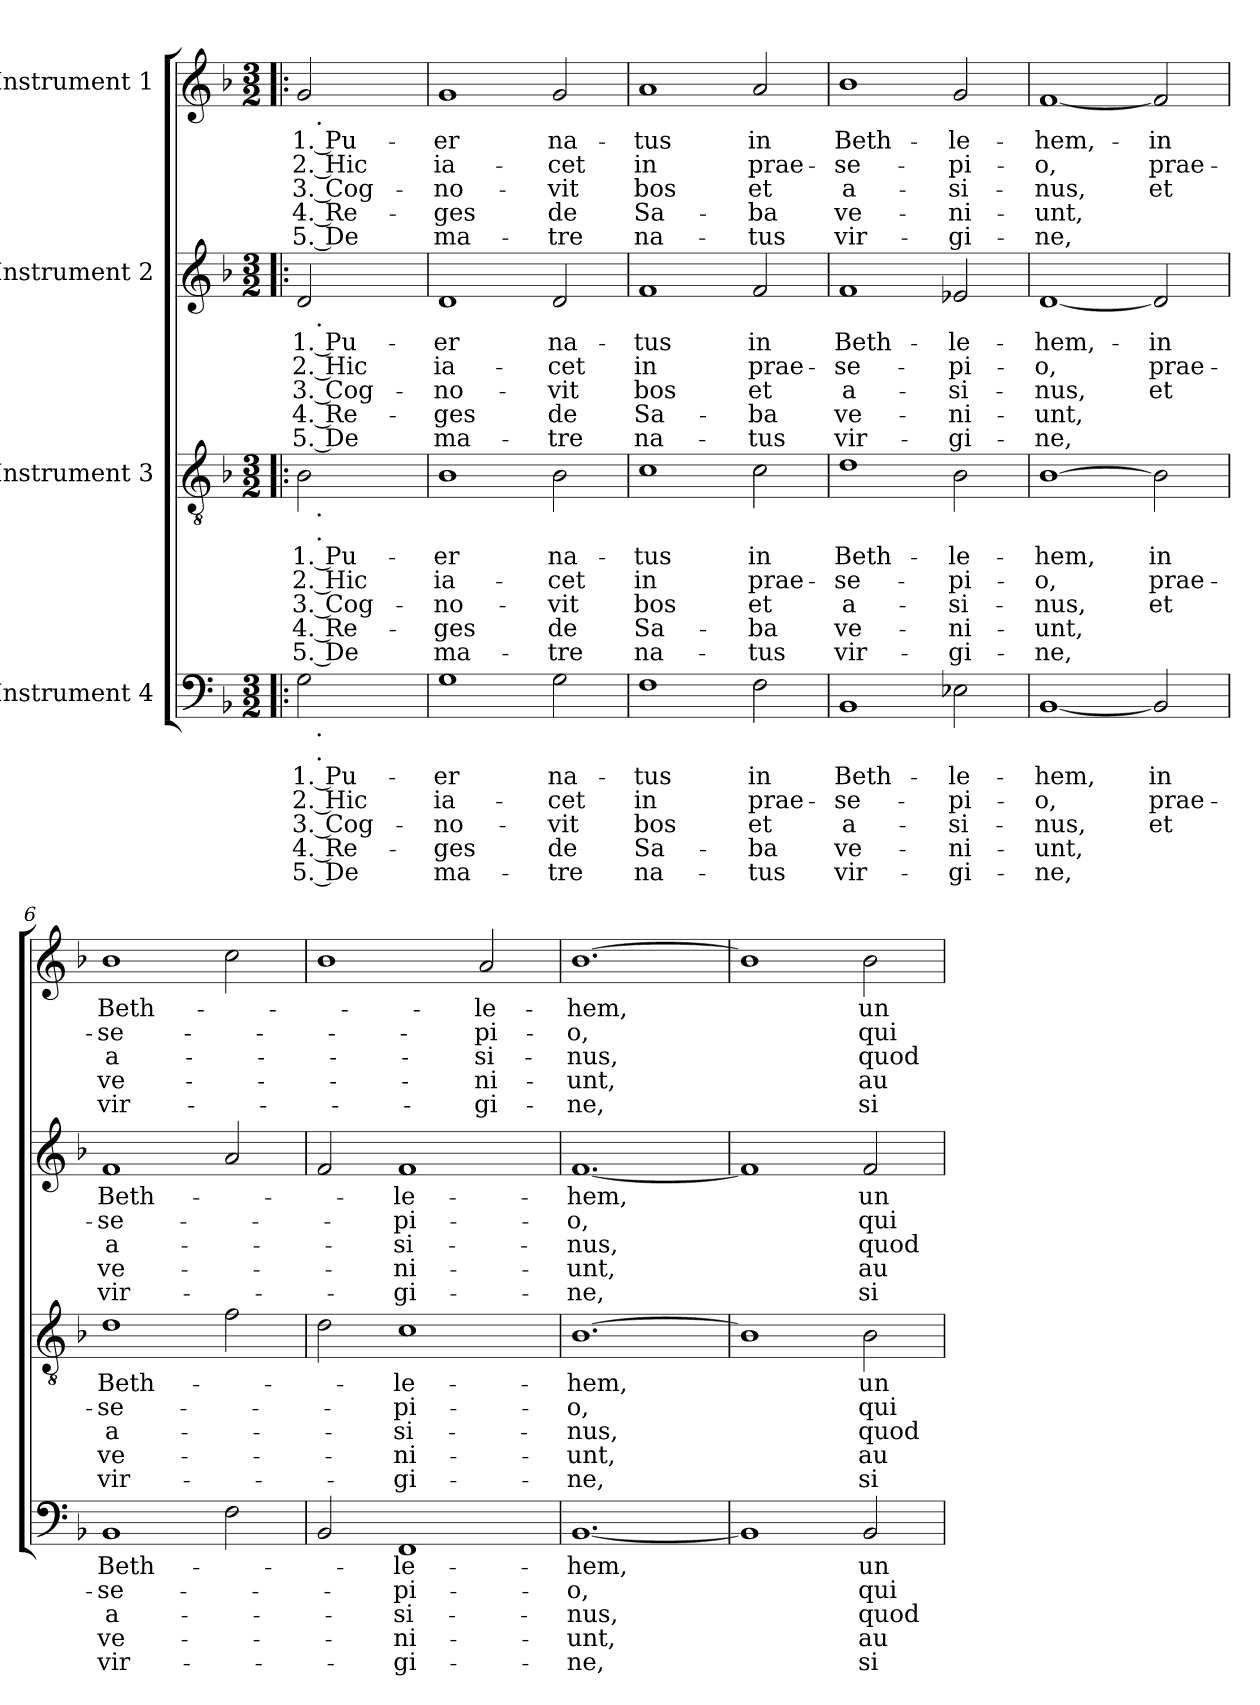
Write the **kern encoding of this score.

**kern	**text	**text	**text	**text	**text	**kern	**text	**text	**text	**text	**text	**kern	**text	**text	**text	**text	**text	**kern	**text	**text	**text	**text	**text
*part4	*part4	*part4	*part4	*part4	*part4	*part3	*part3	*part3	*part3	*part3	*part3	*part2	*part2	*part2	*part2	*part2	*part2	*part1	*part1	*part1	*part1	*part1	*part1
*staff4	*staff4	*staff4	*staff4	*staff4	*staff4	*staff3	*staff3	*staff3	*staff3	*staff3	*staff3	*staff2	*staff2	*staff2	*staff2	*staff2	*staff2	*staff1	*staff1	*staff1	*staff1	*staff1	*staff1
*I"Instrument 4	*	*	*	*	*	*I"Instrument 3	*	*	*	*	*	*I"Instrument 2	*	*	*	*	*	*I"Instrument 1	*	*	*	*	*
!!LO:PB:g=z
*stria5	*	*	*	*	*	*stria5	*	*	*	*	*	*stria5	*	*	*	*	*	*stria5	*	*	*	*	*
*clefF4	*	*	*	*	*	*clefGv2	*	*	*	*	*	*clefG2	*	*	*	*	*	*clefG2	*	*	*	*	*
*k[b-]	*	*	*	*	*	*k[b-]	*	*	*	*	*	*k[b-]	*	*	*	*	*	*k[b-]	*	*	*	*	*
*F:	*	*	*	*	*	*F:	*	*	*	*	*	*F:	*	*	*	*	*	*F:	*	*	*	*	*
*M3/2	*	*	*	*	*	*M3/2	*	*	*	*	*	*M3/2	*	*	*	*	*	*M3/2	*	*	*	*	*
=1!|:	=1!|:	=1!|:	=1!|:	=1!|:	=1!|:	=1!|:	=1!|:	=1!|:	=1!|:	=1!|:	=1!|:	=1!|:	=1!|:	=1!|:	=1!|:	=1!|:	=1!|:	=1!|:	=1!|:	=1!|:	=1!|:	=1!|:	=1!|:
!	!LO:LY:b:rj	!LO:LY:b:rj	!LO:LY:b:rj	!LO:LY:b:rj	!LO:LY:b:rj	!	!LO:LY:b:rj	!LO:LY:b:rj	!LO:LY:b:rj	!LO:LY:b:rj	!LO:LY:b:rj	!	!LO:LY:b:rj	!LO:LY:b:rj	!LO:LY:b:rj	!LO:LY:b:rj	!LO:LY:b:rj	!	!LO:LY:b:rj	!LO:LY:b:rj	!LO:LY:b:rj	!LO:LY:b:rj	!LO:LY:b:rj
*^	*	*	*	*	*	*^	*	*	*	*	*	*^	*	*	*	*	*	*^	*	*	*	*	*
2G\	32.ryy	1. Pu-	-2. Hic	3. Cog-	-4. Re-	-5. De	2B-\	32.ryy	1. Pu-	-2. Hic	3. Cog-	-4. Re-	-5. De	2d/	32.ryy	1. Pu-	-2. Hic	3. Cog-	-4. Re-	-5. De	2g/	32.ryy	1. Pu-	-2. Hic	3. Cog-	-4. Re-	-5. De
!	!	!	!	!	!	!	!	!	!	!	!	!	!	!	!	!	!	!	!	!	!	!LO:TX:b:t=.	!	!	!	!	!
!	!	!	!	!	!	!	!	!	!	!	!	!	!	!	!LO:TX:b:t=.	!	!	!	!	!	!	!	!	!	!	!	!
!	!	!	!	!	!	!	!	!LO:TX:b:t=.	!	!	!	!	!	!	!	!	!	!	!	!	!	!	!	!	!	!	!
!	!	!	!	!	!	!	!	!LO:TX:b:t=.	!	!	!	!	!	!	!	!	!	!	!	!	!	!	!	!	!	!	!
!	!LO:TX:b:t=.	!	!	!	!	!	!	!	!	!	!	!	!	!	!	!	!	!	!	!	!	!	!	!	!	!	!
!	!LO:TX:b:t=.	!	!	!	!	!	!	!	!	!	!	!	!	!	!	!	!	!	!	!	!	!	!	!	!	!	!
.	4ryy	.	.	.	.	.	.	4ryy	.	.	.	.	.	.	4ryy	.	.	.	.	.	.	4ryy	.	.	.	.	.
.	8ryy	.	.	.	.	.	.	8ryy	.	.	.	.	.	.	8ryy	.	.	.	.	.	.	8ryy	.	.	.	.	.
.	16ryy	.	.	.	.	.	.	16ryy	.	.	.	.	.	.	16ryy	.	.	.	.	.	.	16ryy	.	.	.	.	.
.	64ryy	.	.	.	.	.	.	64ryy	.	.	.	.	.	.	64ryy	.	.	.	.	.	.	64ryy	.	.	.	.	.
=2	=2	=2	=2	=2	=2	=2	=2	=2	=2	=2	=2	=2	=2	=2	=2	=2	=2	=2	=2	=2	=2	=2	=2	=2	=2	=2	=2
!	!	!LO:LY:b:cj	!LO:LY:b:cj	!LO:LY:b:cj	!LO:LY:b:cj	!LO:LY:b:cj	!	!	!LO:LY:b:cj	!LO:LY:b:cj	!LO:LY:b:cj	!LO:LY:b:cj	!LO:LY:b:cj	!	!	!LO:LY:b:cj	!LO:LY:b:cj	!LO:LY:b:cj	!LO:LY:b:cj	!LO:LY:b:cj	!	!	!LO:LY:b:cj	!LO:LY:b:cj	!LO:LY:b:cj	!LO:LY:b:cj	!LO:LY:b:cj
*v	*v	*	*	*	*	*	*	*	*	*	*	*	*	*v	*v	*	*	*	*	*	*v	*v	*	*	*	*	*
*	*	*	*	*	*	*v	*v	*	*	*	*	*	*	*	*	*	*	*	*	*	*	*	*	*
1G	er	ia-	-no-	-ges	ma-	1B-	er	ia-	-no-	-ges	ma-	1d	er	ia-	-no-	-ges	ma-	1g	er	ia-	-no-	-ges	ma-
!	!LO:LY:b:cj	!LO:LY:b:cj	!LO:LY:b:cj	!LO:LY:b:cj	!LO:LY:b:cj	!	!LO:LY:b:cj	!LO:LY:b:cj	!LO:LY:b:cj	!LO:LY:b:cj	!LO:LY:b:cj	!	!LO:LY:b:cj	!LO:LY:b:cj	!LO:LY:b:cj	!LO:LY:b:cj	!LO:LY:b:cj	!	!LO:LY:b:cj	!LO:LY:b:cj	!LO:LY:b:cj	!LO:LY:b:cj	!LO:LY:b:cj
2G\	-na-	-cet	vit	de	tre	2B-\	-na-	-cet	vit	de	tre	2d/	-na-	-cet	vit	de	tre	2g/	-na-	-cet	vit	de	tre
=3	=3	=3	=3	=3	=3	=3	=3	=3	=3	=3	=3	=3	=3	=3	=3	=3	=3	=3	=3	=3	=3	=3	=3
!	!LO:LY:b:cj	!LO:LY:b:cj	!LO:LY:b:cj	!LO:LY:b:cj	!LO:LY:b:cj	!	!LO:LY:b:cj	!LO:LY:b:cj	!LO:LY:b:cj	!LO:LY:b:cj	!LO:LY:b:cj	!	!LO:LY:b:cj	!LO:LY:b:cj	!LO:LY:b:cj	!LO:LY:b:cj	!LO:LY:b:cj	!	!LO:LY:b:cj	!LO:LY:b:cj	!LO:LY:b:cj	!LO:LY:b:cj	!LO:LY:b:cj
1F	tus	in	bos	Sa-	-na-	1c	tus	in	bos	Sa-	-na-	1f	tus	in	bos	Sa-	-na-	1a	tus	in	bos	Sa-	-na-
!	!LO:LY:b:cj	!LO:LY:b:cj	!LO:LY:b:cj	!LO:LY:b:cj	!LO:LY:b:cj	!	!LO:LY:b:cj	!LO:LY:b:cj	!LO:LY:b:cj	!LO:LY:b:cj	!LO:LY:b:cj	!	!LO:LY:b:cj	!LO:LY:b:cj	!LO:LY:b:cj	!LO:LY:b:cj	!LO:LY:b:cj	!	!LO:LY:b:cj	!LO:LY:b:cj	!LO:LY:b:cj	!LO:LY:b:cj	!LO:LY:b:cj
2F\	-in	prae-	-et	ba	tus	2c\	-in	prae-	-et	ba	tus	2f/	-in	prae-	-et	ba	tus	2a/	-in	prae-	-et	ba	tus
=4	=4	=4	=4	=4	=4	=4	=4	=4	=4	=4	=4	=4	=4	=4	=4	=4	=4	=4	=4	=4	=4	=4	=4
!	!LO:LY:b:cj	!LO:LY:b:cj	!LO:LY:b:cj	!LO:LY:b:cj	!LO:LY:b:cj	!	!LO:LY:b:cj	!LO:LY:b:cj	!LO:LY:b:cj	!LO:LY:b:cj	!LO:LY:b:cj	!	!LO:LY:b:cj	!LO:LY:b:cj	!LO:LY:b:cj	!LO:LY:b:cj	!LO:LY:b:cj	!	!LO:LY:b:cj	!LO:LY:b:cj	!LO:LY:b:cj	!LO:LY:b:cj	!LO:LY:b:cj
1BB-	Beth-	-se-	-a-	-ve-	-vir-	1d	Beth-	-se-	-a-	-ve-	-vir-	1f	Beth-	-se-	-a-	-ve-	-vir-	1b-	Beth-	-se-	-a-	-ve-	-vir-
!	!LO:LY:b:cj	!LO:LY:b:cj	!LO:LY:b:cj	!LO:LY:b:cj	!LO:LY:b:cj	!	!LO:LY:b:cj	!LO:LY:b:cj	!LO:LY:b:cj	!LO:LY:b:cj	!LO:LY:b:cj	!	!LO:LY:b:cj	!LO:LY:b:cj	!LO:LY:b:cj	!LO:LY:b:cj	!LO:LY:b:cj	!	!LO:LY:b:cj	!LO:LY:b:cj	!LO:LY:b:cj	!LO:LY:b:cj	!LO:LY:b:cj
2E-X\	-le-	-pi-	-si-	-ni-	-gi-	2B-\	-le-	-pi-	-si-	-ni-	-gi-	2e-X/	-le-	-pi-	-si-	-ni-	-gi-	2g/	-le-	-pi-	-si-	-ni-	-gi-
=5	=5	=5	=5	=5	=5	=5	=5	=5	=5	=5	=5	=5	=5	=5	=5	=5	=5	=5	=5	=5	=5	=5	=5
!	!LO:LY:b:cj	!LO:LY:b:cj	!LO:LY:b:cj	!LO:LY:b:cj	!LO:LY:b:cj	!	!LO:LY:b:cj	!LO:LY:b:cj	!LO:LY:b:cj	!LO:LY:b:cj	!LO:LY:b:cj	!	!LO:LY:b:cj	!LO:LY:b:cj	!LO:LY:b:cj	!LO:LY:b:cj	!LO:LY:b:cj	!	!LO:LY:b:cj	!LO:LY:b:cj	!LO:LY:b:cj	!LO:LY:b:cj	!LO:LY:b:cj
[<1BB-	-hem,	o,	nus,	unt,	ne,	[<1B-	-hem,	o,	nus,	unt,	ne,	[<1d	-hem,-	-o,	nus,	unt,	ne,	[<1f	-hem,-	-o,	nus,	unt,	ne,
!	!LO:LY:b:cj	!LO:LY:b:cj	!LO:LY:b:cj	!	!	!	!LO:LY:b:cj	!LO:LY:b:cj	!LO:LY:b:cj	!	!	!	!LO:LY:b:cj	!LO:LY:b:cj	!LO:LY:b:cj	!	!	!	!LO:LY:b:cj	!LO:LY:b:cj	!LO:LY:b:cj	!	!
2BB-/]	in	prae-	-et	.	.	2B-\]	in	prae-	-et	.	.	2d/]	in	prae-	-et	.	.	2f/]	in	prae-	-et	.	.
=6	=6	=6	=6	=6	=6	=6	=6	=6	=6	=6	=6	=6	=6	=6	=6	=6	=6	=6	=6	=6	=6	=6	=6
!	!LO:LY:b:cj	!LO:LY:b:cj	!LO:LY:b:cj	!LO:LY:b:cj	!LO:LY:b:cj	!	!LO:LY:b:cj	!LO:LY:b:cj	!LO:LY:b:cj	!LO:LY:b:cj	!LO:LY:b:cj	!	!LO:LY:b:cj	!LO:LY:b:cj	!LO:LY:b:cj	!LO:LY:b:cj	!LO:LY:b:cj	!	!LO:LY:b:cj	!LO:LY:b:cj	!LO:LY:b:cj	!LO:LY:b:cj	!LO:LY:b:cj
1BB-	Beth-	-se-	-a-	-ve-	-vir-	1d	Beth-	-se-	-a-	-ve-	-vir-	1f	Beth-	-se-	-a-	-ve-	-vir-	1b-	Beth-	-se-	-a-	-ve-	-vir-
2F\	.	.	.	.	.	2f\	.	.	.	.	.	2a/	.	.	.	.	.	2cc\	.	.	.	.	.
=7	=7	=7	=7	=7	=7	=7	=7	=7	=7	=7	=7	=7	=7	=7	=7	=7	=7	=7	=7	=7	=7	=7	=7
2BB-/	.	.	.	.	.	2d\	.	.	.	.	.	2f/	.	.	.	.	.	1b-	.	.	.	.	.
!	!LO:LY:b:cj	!LO:LY:b:cj	!LO:LY:b:cj	!LO:LY:b:cj	!LO:LY:b:cj	!	!LO:LY:b:cj	!LO:LY:b:cj	!LO:LY:b:cj	!LO:LY:b:cj	!LO:LY:b:cj	!	!LO:LY:b:cj	!LO:LY:b:cj	!LO:LY:b:cj	!LO:LY:b:cj	!LO:LY:b:cj	!	!	!	!	!	!
1FF	-le-	-pi-	-si-	-ni-	-gi-	1c	-le-	-pi-	-si-	-ni-	-gi-	1f	-le-	-pi-	-si-	-ni-	-gi-	.	.	.	.	.	.
!	!	!	!	!	!	!	!	!	!	!	!	!	!	!	!	!	!	!	!LO:LY:b:cj	!LO:LY:b:cj	!LO:LY:b:cj	!LO:LY:b:cj	!LO:LY:b:cj
.	.	.	.	.	.	.	.	.	.	.	.	.	.	.	.	.	.	2a/	-le-	-pi-	-si-	-ni-	-gi-
=8	=8	=8	=8	=8	=8	=8	=8	=8	=8	=8	=8	=8	=8	=8	=8	=8	=8	=8	=8	=8	=8	=8	=8
!	!LO:LY:b:cj	!LO:LY:b:cj	!LO:LY:b:cj	!LO:LY:b:cj	!LO:LY:b:cj	!	!LO:LY:b:cj	!LO:LY:b:cj	!LO:LY:b:cj	!LO:LY:b:cj	!LO:LY:b:cj	!	!LO:LY:b:cj	!LO:LY:b:cj	!LO:LY:b:cj	!LO:LY:b:cj	!LO:LY:b:cj	!	!LO:LY:b:cj	!LO:LY:b:cj	!LO:LY:b:cj	!LO:LY:b:cj	!LO:LY:b:cj
[<1.BB-	-hem,	o,	nus,	unt,	ne,	[>1.B-	-hem,	o,	nus,	unt,	ne,	[<1.f	-hem,	o,	nus,	unt,	ne,	[>1.b-	-hem,	o,	nus,	unt,	ne,
=9	=9	=9	=9	=9	=9	=9	=9	=9	=9	=9	=9	=9	=9	=9	=9	=9	=9	=9	=9	=9	=9	=9	=9
1BB-]	.	.	.	.	.	1B-]	.	.	.	.	.	1f]	.	.	.	.	.	1b-]	.	.	.	.	.
!	!LO:LY:b:cj	!LO:LY:b:cj	!LO:LY:b:cj	!LO:LY:b:cj	!LO:LY:b:cj	!	!LO:LY:b:cj	!LO:LY:b:cj	!LO:LY:b:cj	!LO:LY:b:cj	!LO:LY:b:cj	!	!LO:LY:b:cj	!LO:LY:b:cj	!LO:LY:b:cj	!LO:LY:b:cj	!LO:LY:b:cj	!	!LO:LY:b:cj	!LO:LY:b:cj	!LO:LY:b:cj	!LO:LY:b:cj	!LO:LY:b:cj
2BB-/	un-	-qui	quod	au-	-si-	2B-\	un-	-qui	quod	au-	-si-	2f/	un-	-qui	quod	au-	-si-	2b-\	un-	-qui	quod	au-	-si-
=	=	=	=	=	=	=	=	=	=	=	=	=	=	=	=	=	=	=	=	=	=	=	=
*-	*-	*-	*-	*-	*-	*-	*-	*-	*-	*-	*-	*-	*-	*-	*-	*-	*-	*-	*-	*-	*-	*-	*-
